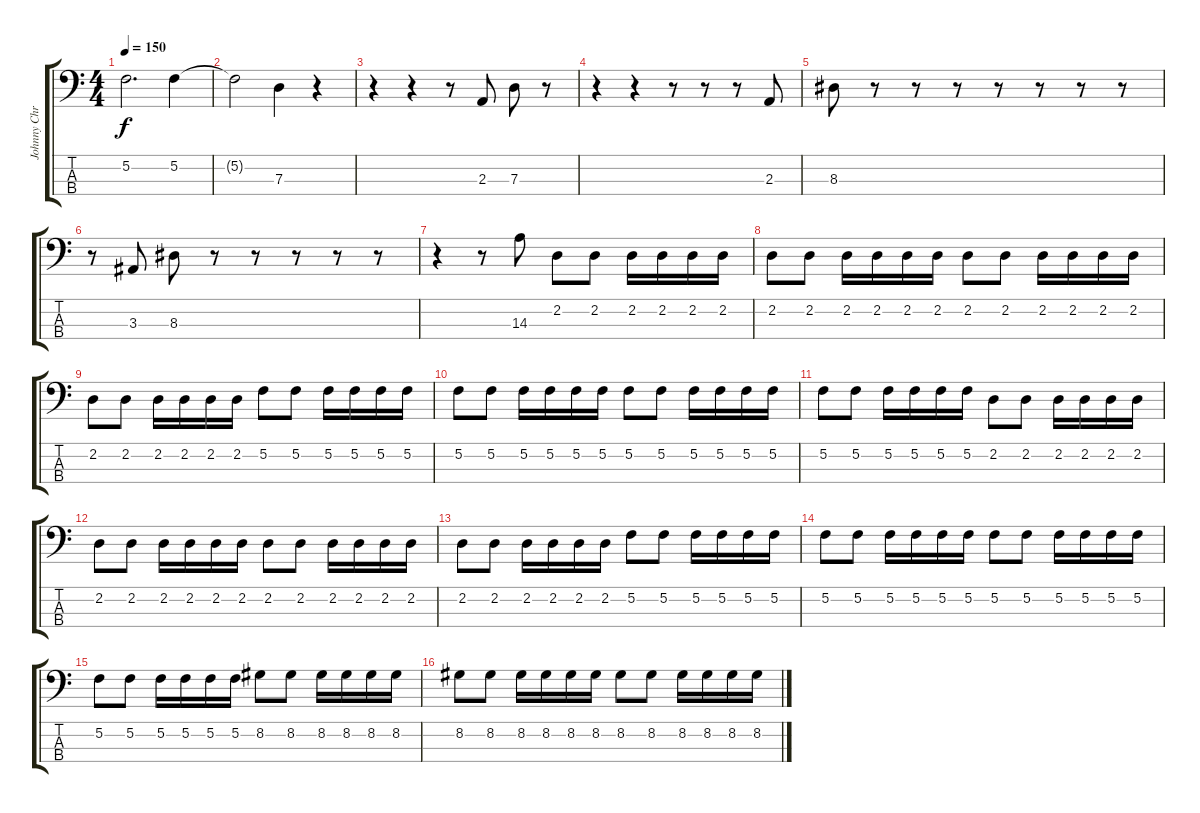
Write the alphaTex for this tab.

\track ("Johnny Christ" "Johnny Chr") {instrument electricbassfinger}
\staff {score tabs}
\tuning (F2 C2 G1 C1) {hide}
\ts (4 4)
\tempo 150
\clef f4
\ks c
5.2.2{d dy f} 5.2.4 |
5.2{t}.2 7.3.4 r.4 |
r.4 r.4 r.8 2.3.8 7.3.8 r.8 |
r.4 r.4 r.8 r.8 r.8 2.3.8 |
8.3.8 r.8 r.8 r.8 r.8 r.8 r.8 r.8 |
r.8 3.3.8 8.3.8 r.8 r.8 r.8 r.8 r.8 |
r.4 r.8 14.3.8 2.2.8 2.2.8 2.2.16 2.2.16 2.2.16 2.2.16 |
2.2.8 2.2.8 2.2.16 2.2.16 2.2.16 2.2.16 2.2.8 2.2.8 2.2.16 2.2.16 2.2.16 2.2.16 |
2.2.8 2.2.8 2.2.16 2.2.16 2.2.16 2.2.16 5.2.8 5.2.8 5.2.16 5.2.16 5.2.16 5.2.16 |
5.2.8 5.2.8 5.2.16 5.2.16 5.2.16 5.2.16 5.2.8 5.2.8 5.2.16 5.2.16 5.2.16 5.2.16 |
5.2.8 5.2.8 5.2.16 5.2.16 5.2.16 5.2.16 2.2.8 2.2.8 2.2.16 2.2.16 2.2.16 2.2.16 |
2.2.8 2.2.8 2.2.16 2.2.16 2.2.16 2.2.16 2.2.8 2.2.8 2.2.16 2.2.16 2.2.16 2.2.16 |
2.2.8 2.2.8 2.2.16 2.2.16 2.2.16 2.2.16 5.2.8 5.2.8 5.2.16 5.2.16 5.2.16 5.2.16 |
5.2.8 5.2.8 5.2.16 5.2.16 5.2.16 5.2.16 5.2.8 5.2.8 5.2.16 5.2.16 5.2.16 5.2.16 |
5.2.8 5.2.8 5.2.16 5.2.16 5.2.16 5.2.16 8.2.8 8.2.8 8.2.16 8.2.16 8.2.16 8.2.16 |
8.2.8 8.2.8 8.2.16 8.2.16 8.2.16 8.2.16 8.2.8 8.2.8 8.2.16 8.2.16 8.2.16 8.2.16
